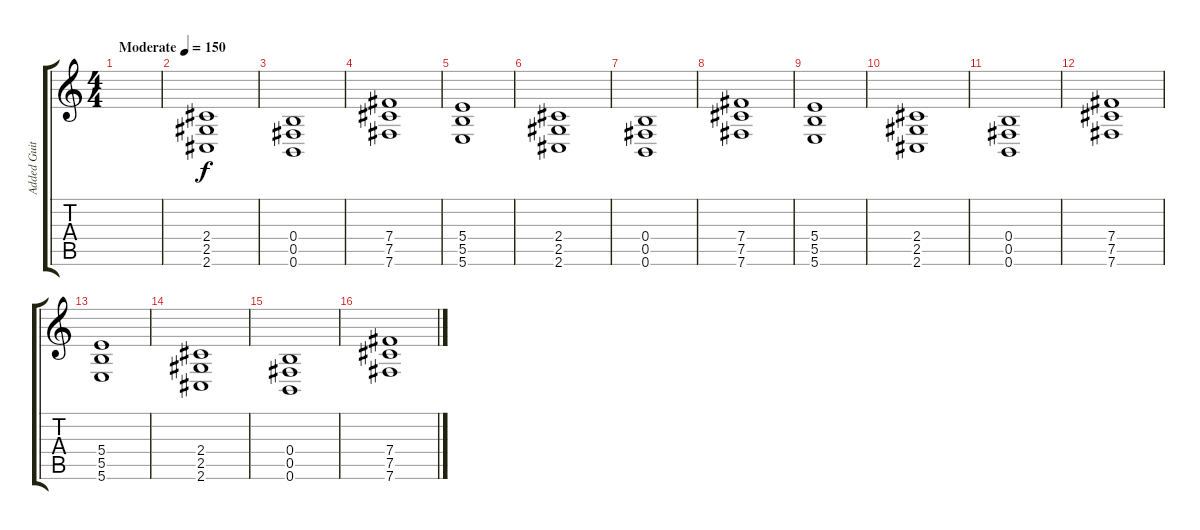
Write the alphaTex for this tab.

\track ("Added Guitar 1" "Added Guit") {instrument distortionguitar}
\staff {score tabs}
\tuning (Db4 Ab3 E3 B2 Gb2 B1) {hide}
\ts (4 4)
\tempo (150 "Moderate")
\clef g2
\ks c
|
(2.4 2.5 2.6).1 |
(0.4 0.5 0.6).1 |
(7.4 7.5 7.6).1 |
(5.4 5.5 5.6).1 |
(2.4 2.5 2.6).1 |
(0.4 0.5 0.6).1 |
(7.4 7.5 7.6).1 |
(5.4 5.5 5.6).1 |
(2.4 2.5 2.6).1 |
(0.4 0.5 0.6).1 |
(7.4 7.5 7.6).1 |
(5.4 5.5 5.6).1 |
(2.4 2.5 2.6).1 |
(0.4 0.5 0.6).1 |
(7.4 7.5 7.6).1
